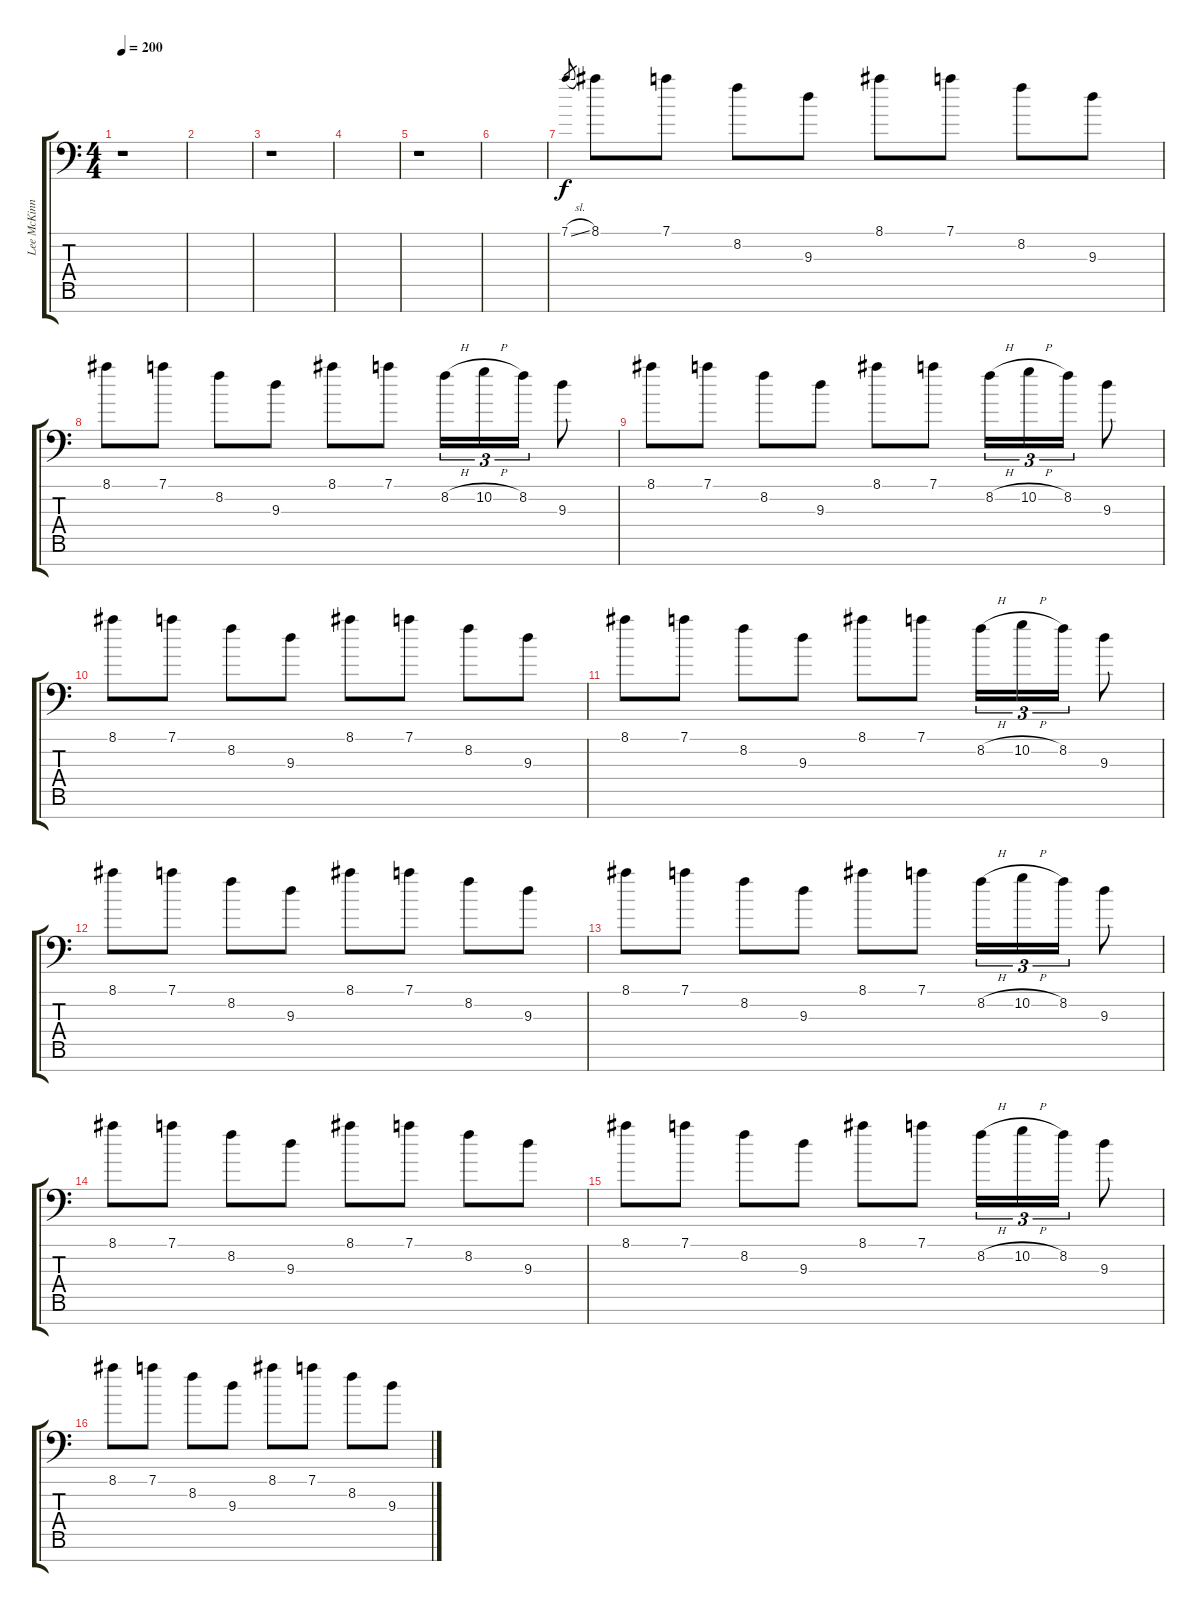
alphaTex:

\track ("Lee McKinney - guitar" "Lee McKinn") {instrument distortionguitar}
\staff {score tabs}
\tuning (D4 A3 F3 C3 G2 D2 G1) {hide}
\ts (4 4)
\tempo 200
\clef f4
\ks c
r.1{dy f instrument distortionguitar} |
|
r.1 |
|
r.1 |
|
7.1{sl}.8{gr} 8.1.8 7.1.8 8.2.8 9.3.8 8.1.8 7.1.8 8.2.8 9.3.8 |
8.1.8 7.1.8 8.2.8 9.3.8 8.1.8 7.1.8 8.2{h}.16{tu (3 2)} 10.2{h}.16{tu (3 2)} 8.2.16{tu (3 2)} 9.3.8 |
8.1.8 7.1.8 8.2.8 9.3.8 8.1.8 7.1.8 8.2{h}.16{tu (3 2)} 10.2{h}.16{tu (3 2)} 8.2.16{tu (3 2)} 9.3.8 |
8.1.8 7.1.8 8.2.8 9.3.8 8.1.8 7.1.8 8.2.8 9.3.8 |
8.1.8 7.1.8 8.2.8 9.3.8 8.1.8 7.1.8 8.2{h}.16{tu (3 2)} 10.2{h}.16{tu (3 2)} 8.2.16{tu (3 2)} 9.3.8 |
8.1.8 7.1.8 8.2.8 9.3.8 8.1.8 7.1.8 8.2.8 9.3.8 |
8.1.8 7.1.8 8.2.8 9.3.8 8.1.8 7.1.8 8.2{h}.16{tu (3 2)} 10.2{h}.16{tu (3 2)} 8.2.16{tu (3 2)} 9.3.8 |
8.1.8 7.1.8 8.2.8 9.3.8 8.1.8 7.1.8 8.2.8 9.3.8 |
8.1.8 7.1.8 8.2.8 9.3.8 8.1.8 7.1.8 8.2{h}.16{tu (3 2)} 10.2{h}.16{tu (3 2)} 8.2.16{tu (3 2)} 9.3.8 |
8.1.8 7.1.8 8.2.8 9.3.8 8.1.8 7.1.8 8.2.8 9.3.8
